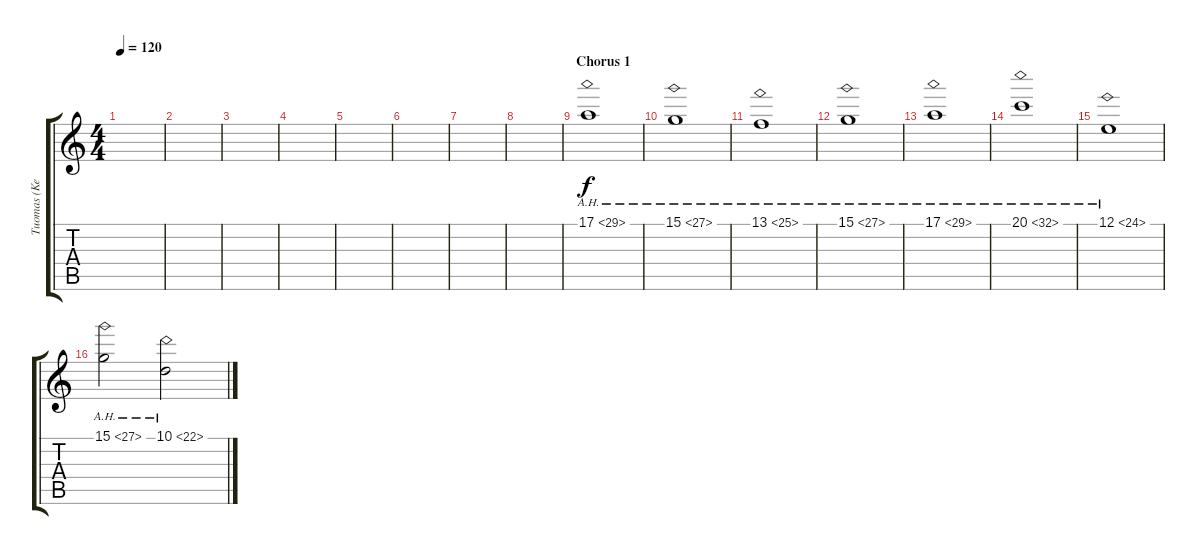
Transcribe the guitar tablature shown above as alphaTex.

\track ("Tuomas (Keyboards)" "Tuomas (Ke") {instrument pad4choir}
\staff {score tabs}
\tuning (E4 B3 G3 D3 A2 E2) {hide}
\ts (4 4)
\tempo 120
\clef g2
\ks c
|
|
|
|
|
|
|
|
\section ("" "Chorus 1")
17.1{ah 12}.1{instrument drawbarorgan} |
15.1{ah 12}.1 |
13.1{ah 12}.1 |
15.1{ah 12}.1 |
17.1{ah 12}.1 |
20.1{ah 12}.1 |
12.1{ah 12}.1 |
15.1{ah 12}.2 10.1{ah 12}.2
